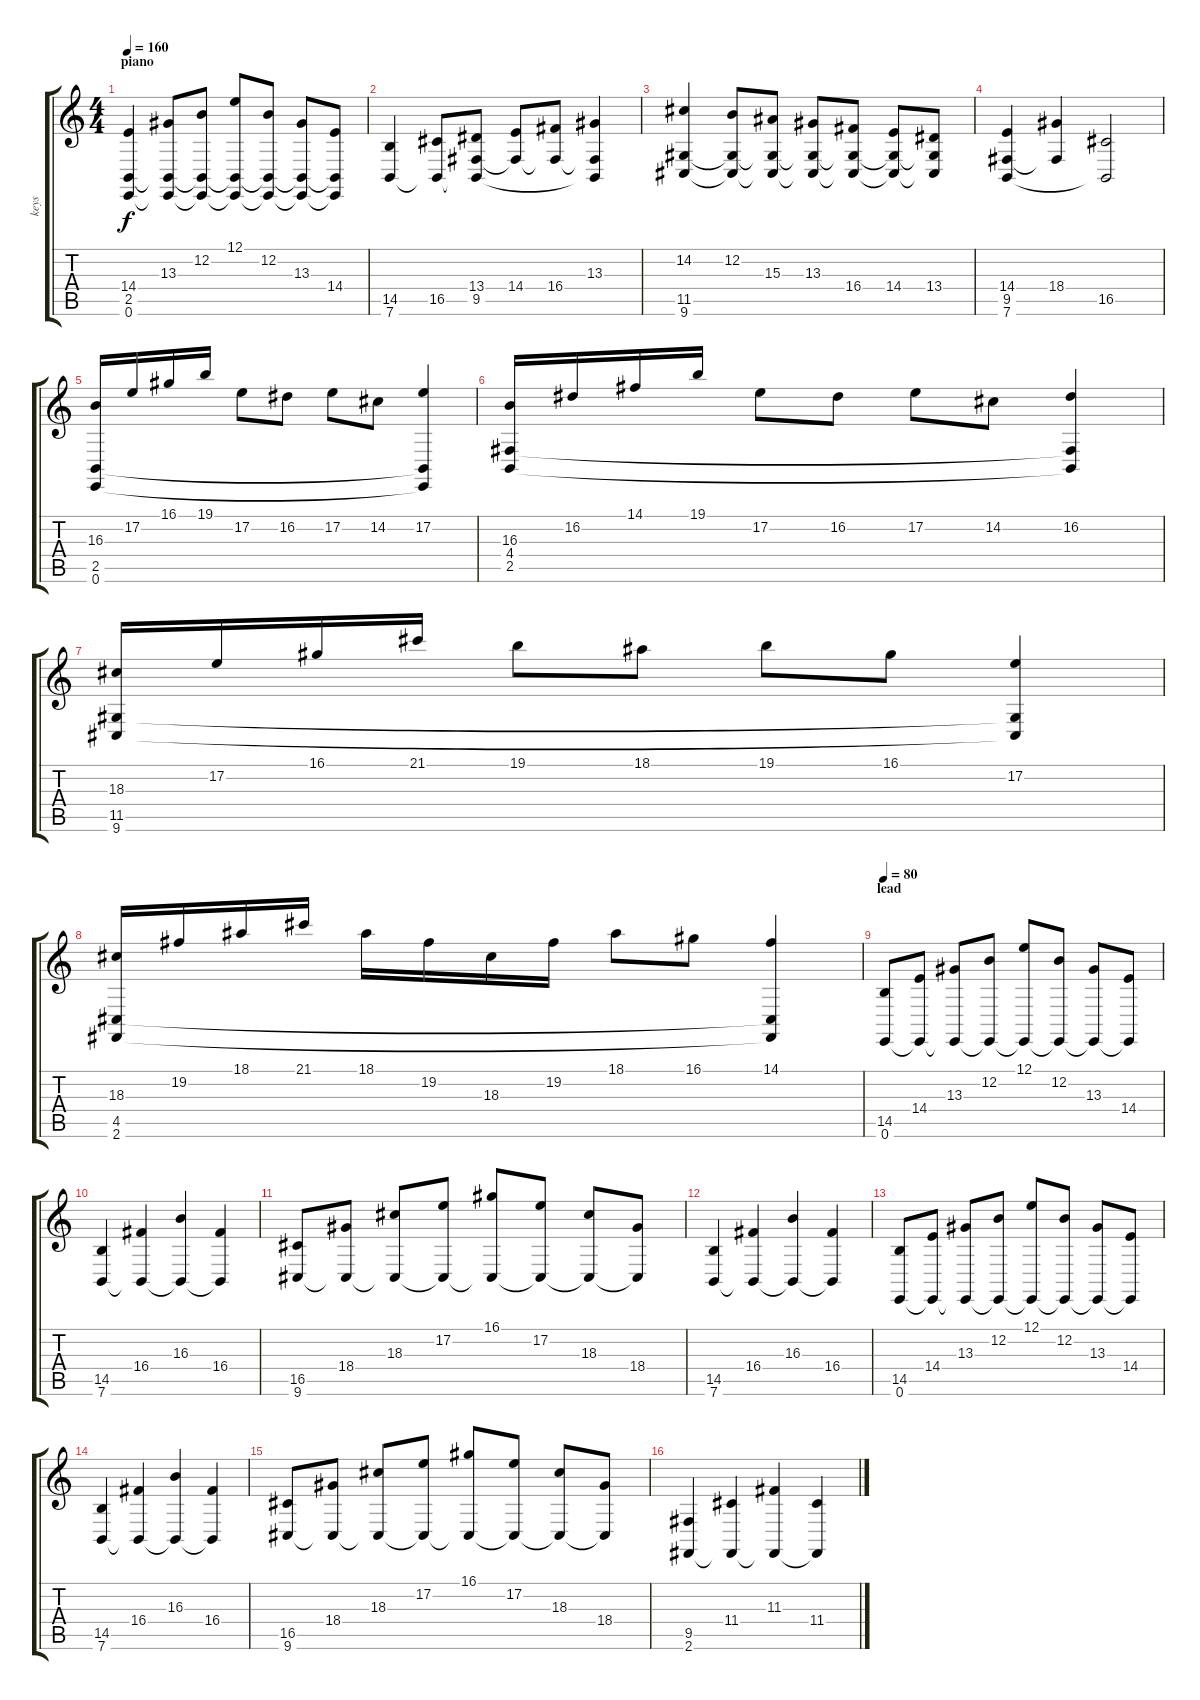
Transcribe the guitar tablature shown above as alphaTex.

\track ("keys" "keys") {instrument tubularbells}
\staff {score tabs}
\tuning (E4 B3 G3 D3 A2 E2) {hide}
\ts (4 4)
\section ("" "piano")
\tempo 160
\clef g2
\ks c
(14.4 2.5 0.6).4{dy f instrument acousticgrandpiano} (13.3 2.5{t} 0.6{t}).8 (12.2 2.5{t} 0.6{t}).8 (12.1 2.5{t} 0.6{t}).8 (12.2 2.5{t} 0.6{t}).8 (13.3 2.5{t} 0.6{t}).8 (14.4 2.5{t} 0.6{t}).8 |
(14.5 7.6).4 (16.5 7.6{t}).8 (13.4 9.5 7.6{t}).8 (14.4 9.5{t}).8 (16.4 9.5{t}).8 (13.3 9.5{t} 7.6{t}).4 |
(14.2 11.5 9.6).4 (12.2 11.5{t} 9.6{t}).8 (15.3 11.5{t} 9.6{t}).8 (13.3 11.5{t} 9.6{t}).8 (16.4 11.5{t} 9.6{t}).8 (14.4 11.5{t} 9.6{t}).8 (13.4 11.5{t} 9.6{t}).8 |
(14.4 9.5 7.6).4 (18.4 9.5{t}).4 (16.5 7.6{t}).2 |
(16.3 2.5 0.6).16 17.2.16 16.1.16 19.1.16 17.2.8 16.2.8 17.2.8 14.2.8 (17.2 2.5{t} 0.6{t}).4 |
(16.3 4.4 2.5).16 16.2.16 14.1.16 19.1.16 17.2.8 16.2.8 17.2.8 14.2.8 (16.2 4.4{t} 2.5{t}).4 |
(18.3 11.5 9.6).16 17.2.16 16.1.16 21.1.16 19.1.8 18.1.8 19.1.8 16.1.8 (17.2 11.5{t} 9.6{t}).4 |
(18.3 4.5 2.6).16 19.2.16 18.1.16 21.1.16 18.1.16 19.2.16 18.3.16 19.2.16 18.1.8 16.1.8 (14.1 4.5{t} 2.6{t}).4 |
\section ("" "lead")
\tempo 80
(14.5 0.6).8{instrument acousticgrandpiano} (14.4 0.6{t}).8 (13.3 0.6{t}).8 (12.2 0.6{t}).8 (12.1 0.6{t}).8 (12.2 0.6{t}).8 (13.3 0.6{t}).8 (14.4 0.6{t}).8 |
(14.5 7.6).4 (16.4 7.6{t}).4 (16.3 7.6{t}).4 (16.4 7.6{t}).4 |
(16.5 9.6).8 (18.4 9.6{t}).8 (18.3 9.6{t}).8 (17.2 9.6{t}).8 (16.1 9.6{t}).8 (17.2 9.6{t}).8 (18.3 9.6{t}).8 (18.4 9.6{t}).8 |
(14.5 7.6).4 (16.4 7.6{t}).4 (16.3 7.6{t}).4 (16.4 7.6{t}).4 |
(14.5 0.6).8 (14.4 0.6{t}).8 (13.3 0.6{t}).8 (12.2 0.6{t}).8 (12.1 0.6{t}).8 (12.2 0.6{t}).8 (13.3 0.6{t}).8 (14.4 0.6{t}).8 |
(14.5 7.6).4 (16.4 7.6{t}).4 (16.3 7.6{t}).4 (16.4 7.6{t}).4 |
(16.5 9.6).8 (18.4 9.6{t}).8 (18.3 9.6{t}).8 (17.2 9.6{t}).8 (16.1 9.6{t}).8 (17.2 9.6{t}).8 (18.3 9.6{t}).8 (18.4 9.6{t}).8 |
(9.5 2.6).4 (11.4 2.6{t}).4 (11.3 2.6{t}).4 (11.4 2.6{t}).4
